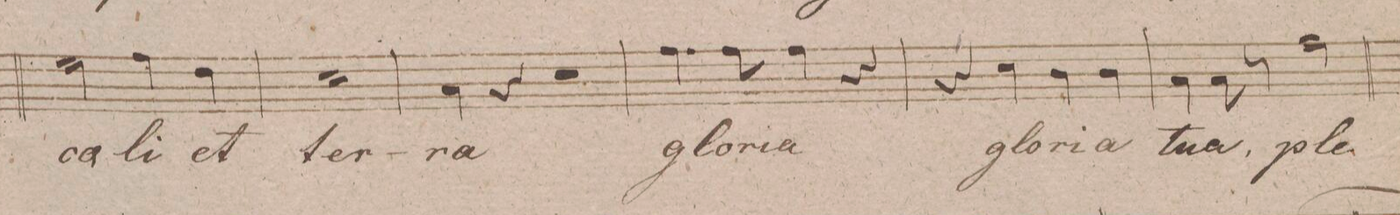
**kern	**text	**dynam
*I"Tenore.	*	*
*clefC4	*	*
*k[f#c#g#d#]	*	*
*met(c)	*	*
*M4/4	*	*
2d#\	coe-	.
4e\	-li	.
4c#\	et	.
=35	=35	=35
1B\	ter-	.
=36	=36	=36
4G#/	-ra	.
4r	.	.
2r	.	.
=37	=37	=37
4.e\	glo-	.
8e\	-ri-	.
4e\	-a,	.
4r	.	.
=38	=38	=38
4r	.	.
4B\	glo-	.
4A\	-ri-	.
4A\	-a	.
=39	=39	=39
4G#\	tu-	.
8G#\	-a,	.
8r	.	.
2e\	ple-	.
=40	=40	=40
*-	*-	*-
